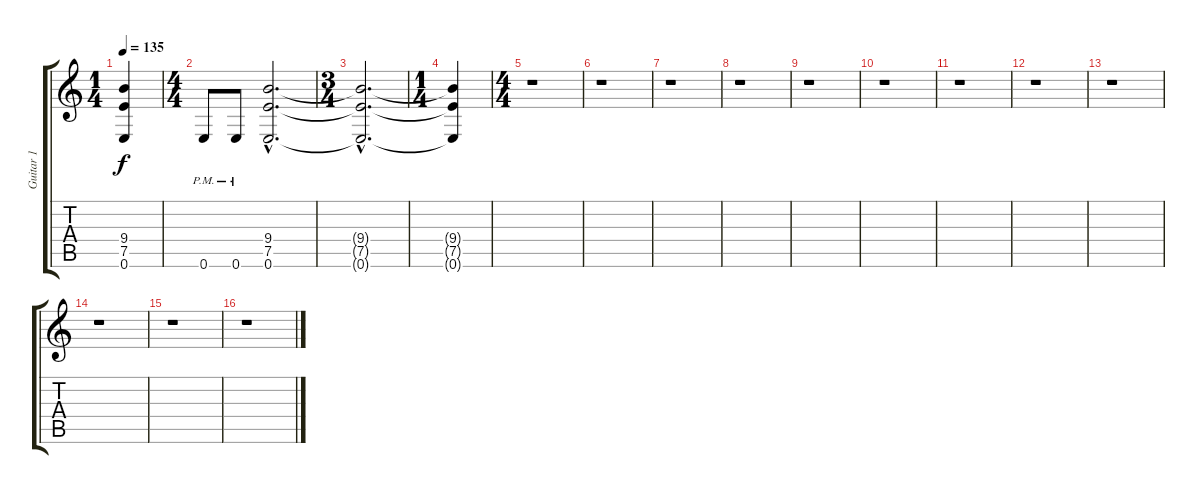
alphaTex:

\track ("Guitar 1" "Guitar 1") {instrument distortionguitar}
\staff {score tabs}
\tuning (E4 B3 G3 D3 A2 E2) {hide}
\ts (1 4)
\tempo 135
\clef g2
\ks c
(9.4{t} 7.5{t} 0.6{t}).4{dy f} |
\ts (4 4)
0.6{pm}.8 0.6{pm}.8 (9.4{hac} 7.5{hac} 0.6{hac}).2{d} |
\ts (3 4)
(9.4{hac t} 7.5{hac t} 0.6{hac t}).2{d} |
\ts (1 4)
(9.4{t} 7.5{t} 0.6{t}).4 |
\ts (4 4)
r.1 |
r.1 |
r.1 |
r.1 |
r.1 |
r.1 |
r.1 |
r.1 |
r.1 |
r.1 |
r.1 |
r.1
